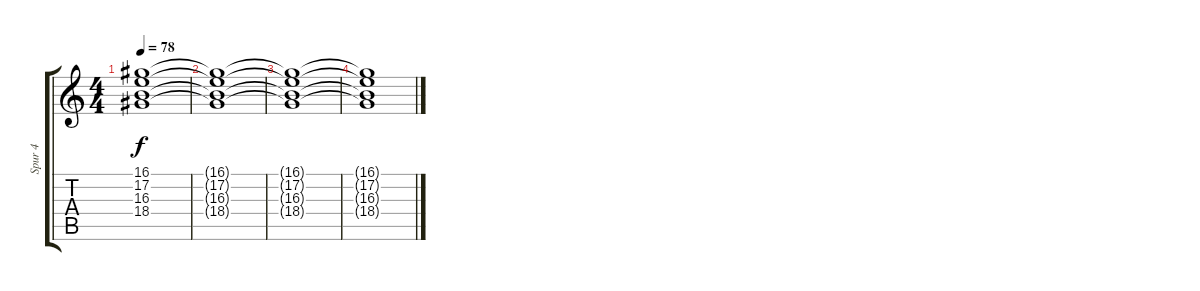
\track ("Spur 4" "Spur 4") {instrument acousticgrandpiano}
\staff {score tabs}
\tuning (E4 B3 G3 D3 A2 E2) {hide}
\ts (4 4)
\tempo 78
\clef g2
\ks c
(16.1{t} 17.2{t} 16.3{t} 18.4{t}).1{dy f} |
(16.1{t} 17.2{t} 16.3{t} 18.4{t}).1 |
(16.1{t} 17.2{t} 16.3{t} 18.4{t}).1 |
(16.1{t} 17.2{t} 16.3{t} 18.4{t}).1
